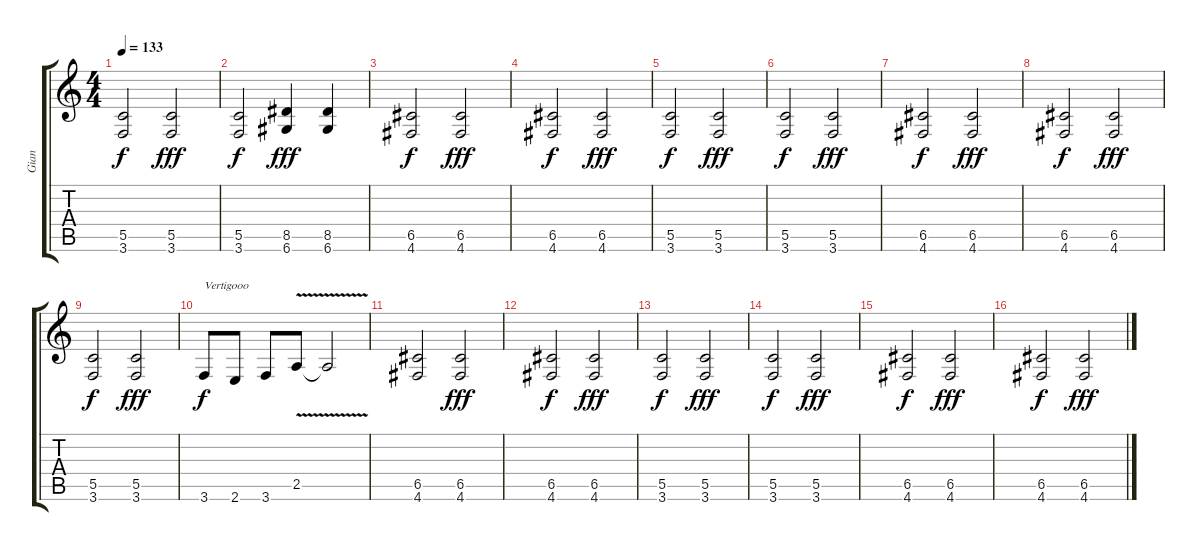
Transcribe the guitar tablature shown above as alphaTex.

\track ("Gian" "Gian") {instrument distortionguitar}
\staff {score tabs}
\tuning (D4 A3 F3 C3 G2 D2) {hide}
\ts (4 4)
\tempo 133
\clef g2
\ks c
(5.5 3.6).2{dy f} (5.5 3.6).2{dy fff} |
(5.5 3.6).2{dy f} (8.5 6.6).4{dy fff} (8.5 6.6).4 |
(6.5 4.6).2{dy f} (6.5 4.6).2{dy fff} |
(6.5 4.6).2{dy f} (6.5 4.6).2{dy fff} |
(5.5 3.6).2{dy f} (5.5 3.6).2{dy fff} |
(5.5 3.6).2{dy f} (5.5 3.6).2{dy fff} |
(6.5 4.6).2{dy f} (6.5 4.6).2{dy fff} |
(6.5 4.6).2{dy f} (6.5 4.6).2{dy fff} |
(5.5 3.6).2{dy f} (5.5 3.6).2{dy fff} |
3.6.8{txt "Vertigooo" dy f} 2.6.8 3.6.8 2.5{v}.8 2.5{t}.2 |
(6.5 4.6).2 (6.5 4.6).2{dy fff} |
(6.5 4.6).2{dy f} (6.5 4.6).2{dy fff} |
(5.5 3.6).2{dy f} (5.5 3.6).2{dy fff} |
(5.5 3.6).2{dy f} (5.5 3.6).2{dy fff} |
(6.5 4.6).2{dy f} (6.5 4.6).2{dy fff} |
(6.5 4.6).2{dy f} (6.5 4.6).2{dy fff}
